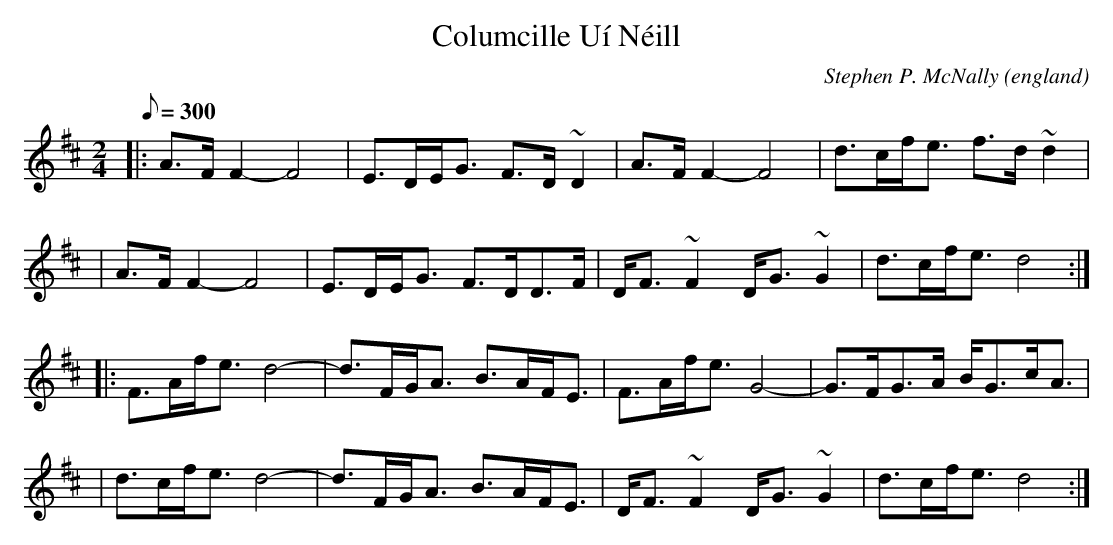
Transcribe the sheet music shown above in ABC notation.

X:1
T:Columcille Uí Néill
O:england
M:2/4
L:1/8
Q:300
C:Stephen P. McNally
K:D
|:A>F F2-F4|E>DE<G F>D ~D2|A>F F2-F4|d>cf<e f>d ~d2|
|A>F F2-F4|E>DE<G F>DD>F|D<F~F2 D<G~G2|d>cf<e d4:|
|:F>Af<e d4-|d>FG<A B>AF<E|F>Af<e G4-|G>FG>A B<Gc<A|
|d>cf<e d4-|d>FG<A B>AF<E|D<F~F2 D<G~G2|d>cf<e d4:|
